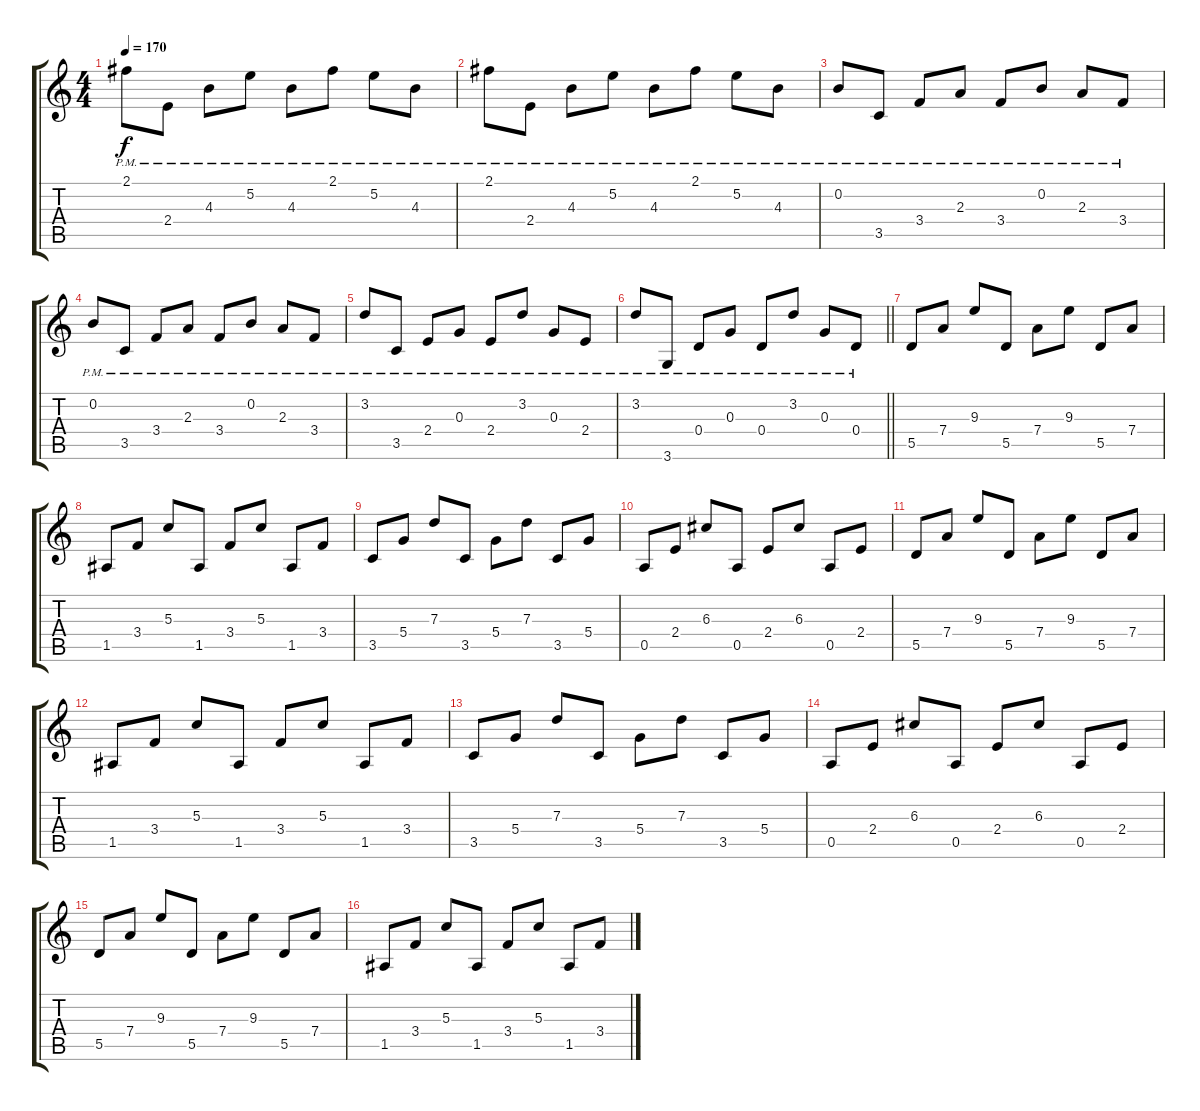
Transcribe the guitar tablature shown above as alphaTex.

\track "" {instrument distortionguitar}
\staff {score tabs}
\tuning (E4 B3 G3 D3 A2 E2) {hide}
\ts (4 4)
\tempo 170
\clef g2
\ks c
2.1{pm}.8{dy f} 2.4{pm}.8 4.3{pm}.8 5.2{pm}.8 4.3{pm}.8 2.1{pm}.8 5.2{pm}.8 4.3{pm}.8 |
2.1{pm}.8 2.4{pm}.8 4.3{pm}.8 5.2{pm}.8 4.3{pm}.8 2.1{pm}.8 5.2{pm}.8 4.3{pm}.8 |
0.2{pm}.8 3.5{pm}.8 3.4{pm}.8 2.3{pm}.8 3.4{pm}.8 0.2{pm}.8 2.3{pm}.8 3.4{pm}.8 |
0.2{pm}.8 3.5{pm}.8 3.4{pm}.8 2.3{pm}.8 3.4{pm}.8 0.2{pm}.8 2.3{pm}.8 3.4{pm}.8 |
3.2{pm}.8 3.5{pm}.8 2.4{pm}.8 0.3{pm}.8 2.4{pm}.8 3.2{pm}.8 0.3{pm}.8 2.4{pm}.8 |
\barLineRight lightlight
3.2{pm}.8 3.6{pm}.8 0.4{pm}.8 0.3{pm}.8 0.4{pm}.8 3.2{pm}.8 0.3{pm}.8 0.4{pm}.8 |
\section ("" "")
5.5.8 7.4.8 9.3.8 5.5.8 7.4.8 9.3.8 5.5.8 7.4.8 |
1.5.8 3.4.8 5.3.8 1.5.8 3.4.8 5.3.8 1.5.8 3.4.8 |
3.5.8 5.4.8 7.3.8 3.5.8 5.4.8 7.3.8 3.5.8 5.4.8 |
0.5.8 2.4.8 6.3.8 0.5.8 2.4.8 6.3.8 0.5.8 2.4.8 |
5.5.8 7.4.8 9.3.8 5.5.8 7.4.8 9.3.8 5.5.8 7.4.8 |
1.5.8 3.4.8 5.3.8 1.5.8 3.4.8 5.3.8 1.5.8 3.4.8 |
3.5.8 5.4.8 7.3.8 3.5.8 5.4.8 7.3.8 3.5.8 5.4.8 |
0.5.8 2.4.8 6.3.8 0.5.8 2.4.8 6.3.8 0.5.8 2.4.8 |
5.5.8 7.4.8 9.3.8 5.5.8 7.4.8 9.3.8 5.5.8 7.4.8 |
1.5.8 3.4.8 5.3.8 1.5.8 3.4.8 5.3.8 1.5.8 3.4.8
